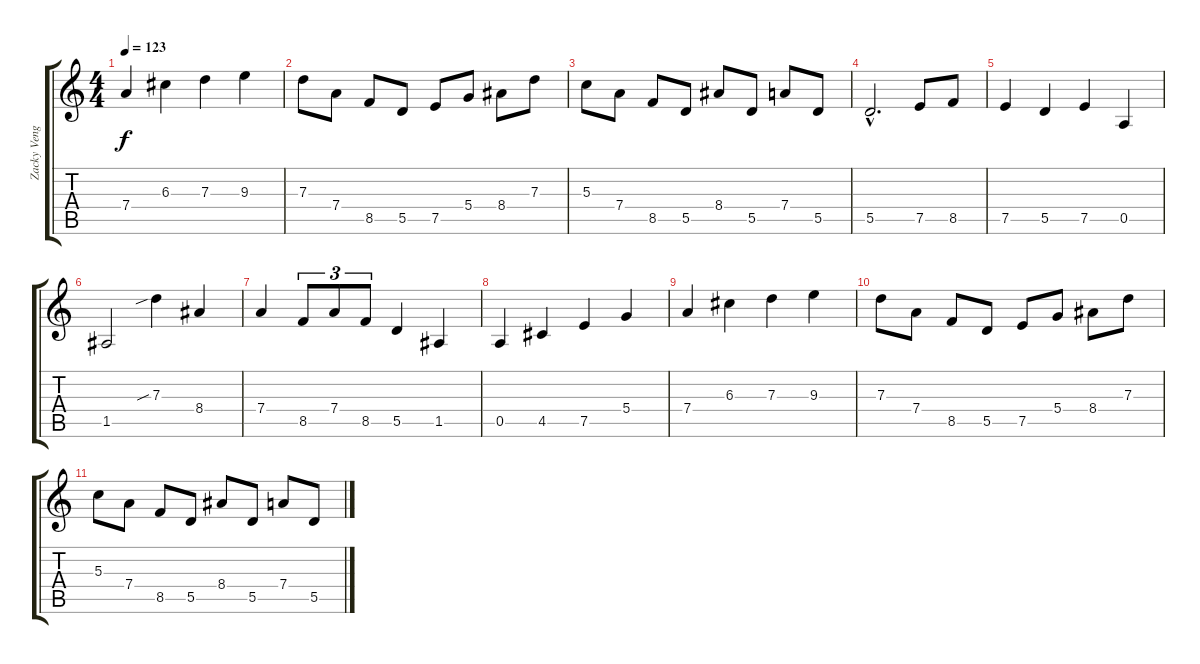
\track ("Zacky Vengeance (Lead)" "Zacky Veng") {instrument overdrivenguitar}
\staff {score tabs}
\tuning (E4 B3 G3 D3 A2 D2) {hide}
\ts (4 4)
\tempo 123
\clef g2
\ks c
7.4.4{dy f} 6.3.4 7.3.4 9.3.4 |
7.3.8 7.4.8 8.5.8 5.5.8 7.5.8 5.4.8 8.4.8 7.3.8 |
5.3.8 7.4.8 8.5.8 5.5.8 8.4.8 5.5.8 7.4.8 5.5.8 |
5.5{hac}.2{d} 7.5.8 8.5.8 |
7.5.4 5.5.4 7.5.4 0.5.4 |
1.5.2 7.3{sib}.4 8.4.4 |
7.4.4 8.5.8{tu (3 2)} 7.4.8{tu (3 2)} 8.5.8{tu (3 2)} 5.5.4 1.5.4 |
0.5.4 4.5.4 7.5.4 5.4.4 |
7.4.4 6.3.4 7.3.4 9.3.4 |
7.3.8 7.4.8 8.5.8 5.5.8 7.5.8 5.4.8 8.4.8 7.3.8 |
5.3.8 7.4.8 8.5.8 5.5.8 8.4.8 5.5.8 7.4.8 5.5.8
